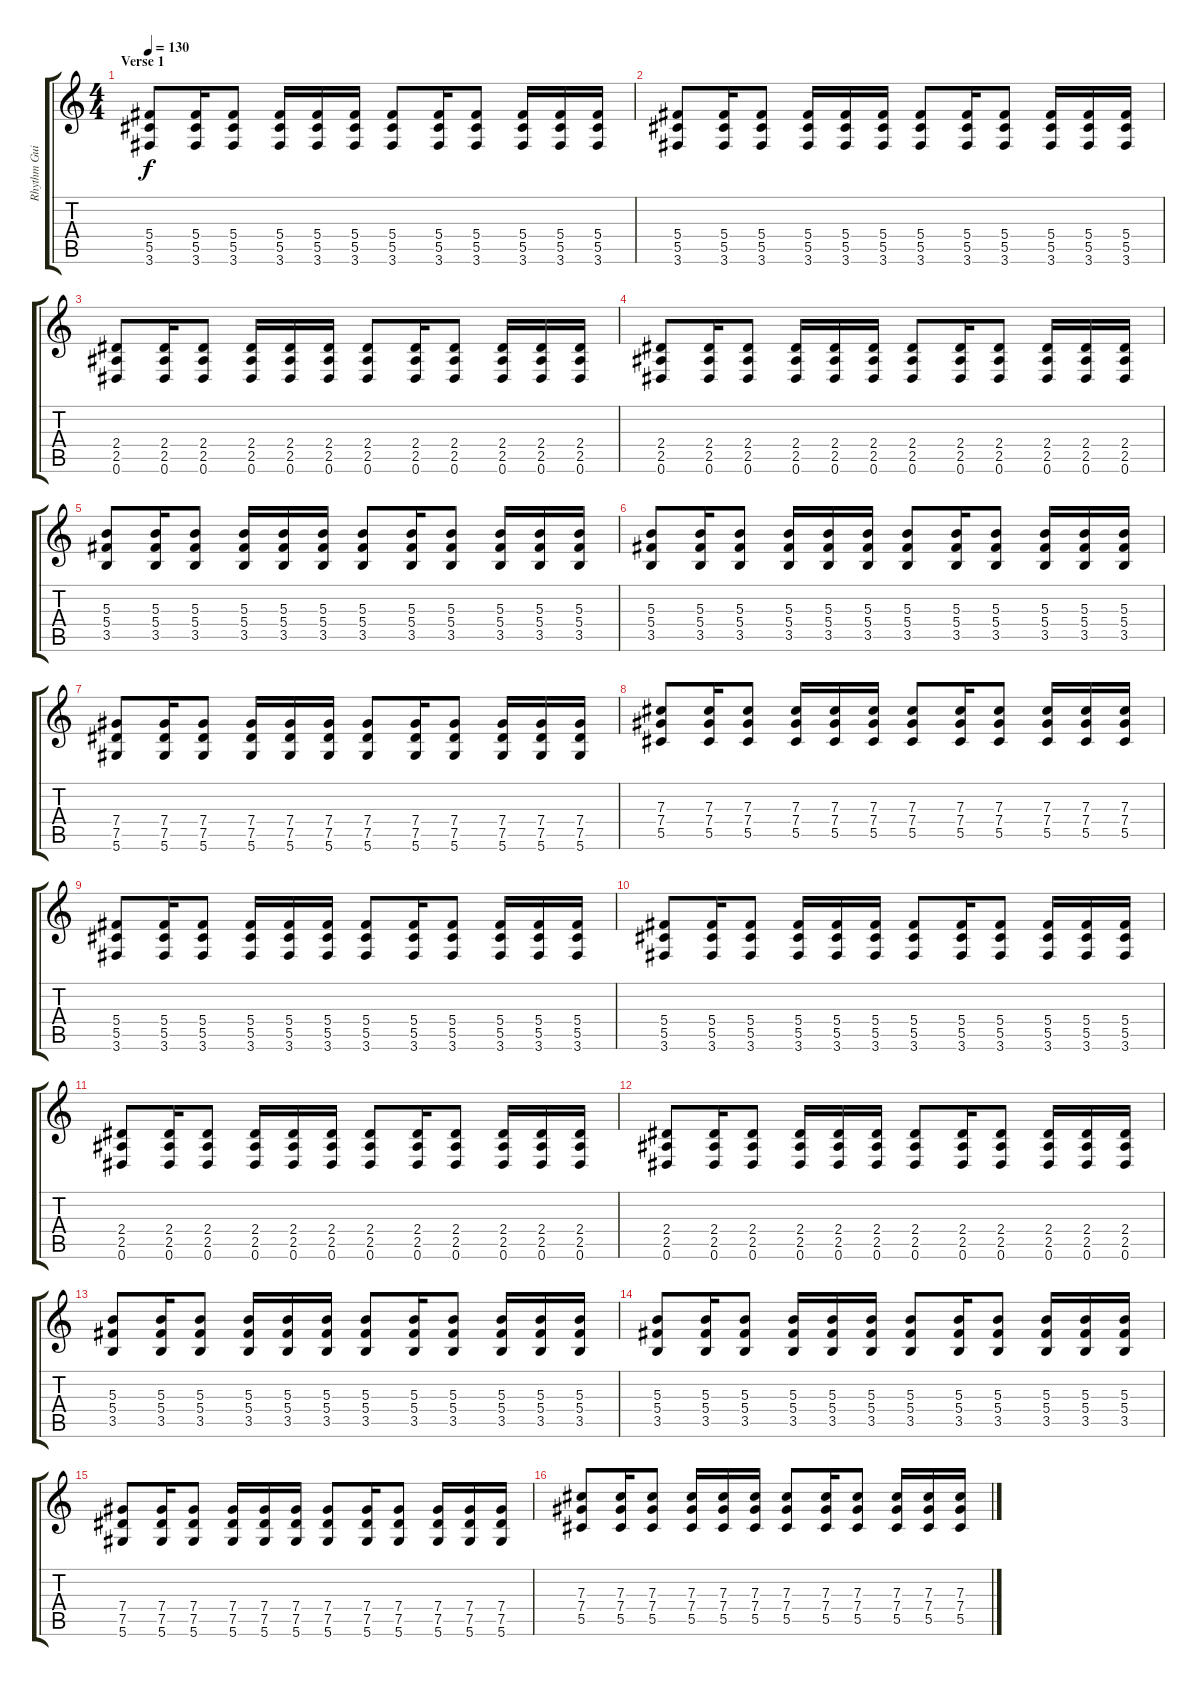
\track ("Rhythm Guitar" "Rhythm Gui") {instrument distortionguitar}
\staff {score tabs}
\tuning (Eb4 Bb3 Gb3 Db3 Ab2 Eb2) {hide}
\ts (4 4)
\section ("" "Verse 1")
\tempo 130
\clef g2
\ks c
(5.4 5.5 3.6).8{dy f instrument distortionguitar} (5.4 5.5 3.6).16 (5.4 5.5 3.6).8 (5.4 5.5 3.6).16 (5.4 5.5 3.6).16 (5.4 5.5 3.6).16 (5.4 5.5 3.6).8 (5.4 5.5 3.6).16 (5.4 5.5 3.6).8 (5.4 5.5 3.6).16 (5.4 5.5 3.6).16 (5.4 5.5 3.6).16 |
(5.4 5.5 3.6).8 (5.4 5.5 3.6).16 (5.4 5.5 3.6).8 (5.4 5.5 3.6).16 (5.4 5.5 3.6).16 (5.4 5.5 3.6).16 (5.4 5.5 3.6).8 (5.4 5.5 3.6).16 (5.4 5.5 3.6).8 (5.4 5.5 3.6).16 (5.4 5.5 3.6).16 (5.4 5.5 3.6).16 |
(2.4 2.5 0.6).8 (2.4 2.5 0.6).16 (2.4 2.5 0.6).8 (2.4 2.5 0.6).16 (2.4 2.5 0.6).16 (2.4 2.5 0.6).16 (2.4 2.5 0.6).8 (2.4 2.5 0.6).16 (2.4 2.5 0.6).8 (2.4 2.5 0.6).16 (2.4 2.5 0.6).16 (2.4 2.5 0.6).16 |
(2.4 2.5 0.6).8 (2.4 2.5 0.6).16 (2.4 2.5 0.6).8 (2.4 2.5 0.6).16 (2.4 2.5 0.6).16 (2.4 2.5 0.6).16 (2.4 2.5 0.6).8 (2.4 2.5 0.6).16 (2.4 2.5 0.6).8 (2.4 2.5 0.6).16 (2.4 2.5 0.6).16 (2.4 2.5 0.6).16 |
(5.3 5.4 3.5).8 (5.3 5.4 3.5).16 (5.3 5.4 3.5).8 (5.3 5.4 3.5).16 (5.3 5.4 3.5).16 (5.3 5.4 3.5).16 (5.3 5.4 3.5).8 (5.3 5.4 3.5).16 (5.3 5.4 3.5).8 (5.3 5.4 3.5).16 (5.3 5.4 3.5).16 (5.3 5.4 3.5).16 |
(5.3 5.4 3.5).8 (5.3 5.4 3.5).16 (5.3 5.4 3.5).8 (5.3 5.4 3.5).16 (5.3 5.4 3.5).16 (5.3 5.4 3.5).16 (5.3 5.4 3.5).8 (5.3 5.4 3.5).16 (5.3 5.4 3.5).8 (5.3 5.4 3.5).16 (5.3 5.4 3.5).16 (5.3 5.4 3.5).16 |
(7.4 7.5 5.6).8 (7.4 7.5 5.6).16 (7.4 7.5 5.6).8 (7.4 7.5 5.6).16 (7.4 7.5 5.6).16 (7.4 7.5 5.6).16 (7.4 7.5 5.6).8 (7.4 7.5 5.6).16 (7.4 7.5 5.6).8 (7.4 7.5 5.6).16 (7.4 7.5 5.6).16 (7.4 7.5 5.6).16 |
(7.3 7.4 5.5).8 (7.3 7.4 5.5).16 (7.3 7.4 5.5).8 (7.3 7.4 5.5).16 (7.3 7.4 5.5).16 (7.3 7.4 5.5).16 (7.3 7.4 5.5).8 (7.3 7.4 5.5).16 (7.3 7.4 5.5).8 (7.3 7.4 5.5).16 (7.3 7.4 5.5).16 (7.3 7.4 5.5).16 |
(5.4 5.5 3.6).8 (5.4 5.5 3.6).16 (5.4 5.5 3.6).8 (5.4 5.5 3.6).16 (5.4 5.5 3.6).16 (5.4 5.5 3.6).16 (5.4 5.5 3.6).8 (5.4 5.5 3.6).16 (5.4 5.5 3.6).8 (5.4 5.5 3.6).16 (5.4 5.5 3.6).16 (5.4 5.5 3.6).16 |
(5.4 5.5 3.6).8 (5.4 5.5 3.6).16 (5.4 5.5 3.6).8 (5.4 5.5 3.6).16 (5.4 5.5 3.6).16 (5.4 5.5 3.6).16 (5.4 5.5 3.6).8 (5.4 5.5 3.6).16 (5.4 5.5 3.6).8 (5.4 5.5 3.6).16 (5.4 5.5 3.6).16 (5.4 5.5 3.6).16 |
(2.4 2.5 0.6).8 (2.4 2.5 0.6).16 (2.4 2.5 0.6).8 (2.4 2.5 0.6).16 (2.4 2.5 0.6).16 (2.4 2.5 0.6).16 (2.4 2.5 0.6).8 (2.4 2.5 0.6).16 (2.4 2.5 0.6).8 (2.4 2.5 0.6).16 (2.4 2.5 0.6).16 (2.4 2.5 0.6).16 |
(2.4 2.5 0.6).8 (2.4 2.5 0.6).16 (2.4 2.5 0.6).8 (2.4 2.5 0.6).16 (2.4 2.5 0.6).16 (2.4 2.5 0.6).16 (2.4 2.5 0.6).8 (2.4 2.5 0.6).16 (2.4 2.5 0.6).8 (2.4 2.5 0.6).16 (2.4 2.5 0.6).16 (2.4 2.5 0.6).16 |
(5.3 5.4 3.5).8 (5.3 5.4 3.5).16 (5.3 5.4 3.5).8 (5.3 5.4 3.5).16 (5.3 5.4 3.5).16 (5.3 5.4 3.5).16 (5.3 5.4 3.5).8 (5.3 5.4 3.5).16 (5.3 5.4 3.5).8 (5.3 5.4 3.5).16 (5.3 5.4 3.5).16 (5.3 5.4 3.5).16 |
(5.3 5.4 3.5).8 (5.3 5.4 3.5).16 (5.3 5.4 3.5).8 (5.3 5.4 3.5).16 (5.3 5.4 3.5).16 (5.3 5.4 3.5).16 (5.3 5.4 3.5).8 (5.3 5.4 3.5).16 (5.3 5.4 3.5).8 (5.3 5.4 3.5).16 (5.3 5.4 3.5).16 (5.3 5.4 3.5).16 |
(7.4 7.5 5.6).8 (7.4 7.5 5.6).16 (7.4 7.5 5.6).8 (7.4 7.5 5.6).16 (7.4 7.5 5.6).16 (7.4 7.5 5.6).16 (7.4 7.5 5.6).8 (7.4 7.5 5.6).16 (7.4 7.5 5.6).8 (7.4 7.5 5.6).16 (7.4 7.5 5.6).16 (7.4 7.5 5.6).16 |
(7.3 7.4 5.5).8 (7.3 7.4 5.5).16 (7.3 7.4 5.5).8 (7.3 7.4 5.5).16 (7.3 7.4 5.5).16 (7.3 7.4 5.5).16 (7.3 7.4 5.5).8 (7.3 7.4 5.5).16 (7.3 7.4 5.5).8 (7.3 7.4 5.5).16 (7.3 7.4 5.5).16 (7.3 7.4 5.5).16
